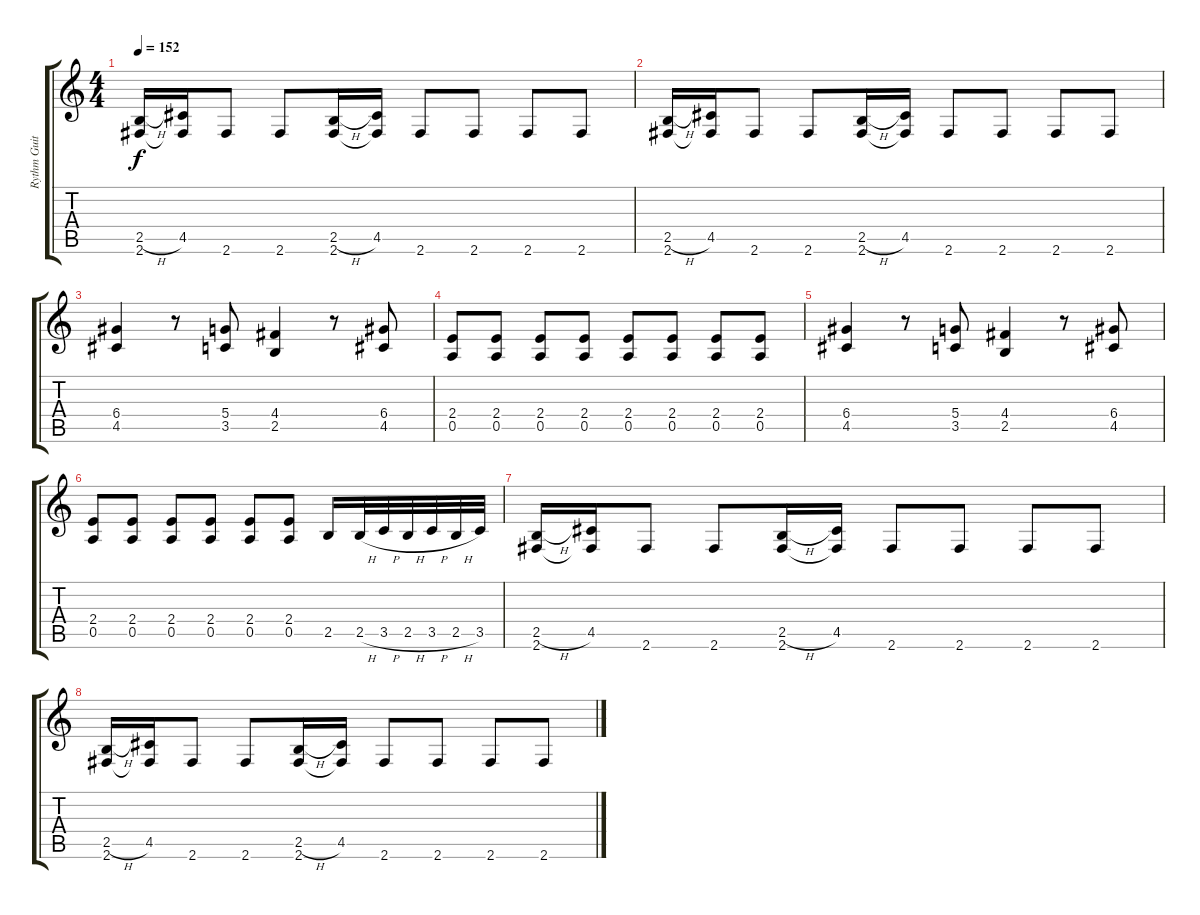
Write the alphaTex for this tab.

\track ("Rythm Guitar" "Rythm Guit") {instrument distortionguitar}
\staff {score tabs}
\tuning (E4 B3 G3 D3 A2 E2) {hide}
\ts (4 4)
\tempo 152
\clef g2
\ks c
(2.5{h} 2.6).16{dy f} (4.5 2.6{t}).16 2.6.8 2.6.8 (2.5{h} 2.6).16 (4.5 2.6{t}).16 2.6.8 2.6.8 2.6.8 2.6.8 |
(2.5{h} 2.6).16 (4.5 2.6{t}).16 2.6.8 2.6.8 (2.5{h} 2.6).16 (4.5 2.6{t}).16 2.6.8 2.6.8 2.6.8 2.6.8 |
(6.4 4.5).4 r.8 (5.4 3.5).8 (4.4 2.5).4 r.8 (6.4 4.5).8 |
(2.4 0.5).8 (2.4 0.5).8 (2.4 0.5).8 (2.4 0.5).8 (2.4 0.5).8 (2.4 0.5).8 (2.4 0.5).8 (2.4 0.5).8 |
(6.4 4.5).4 r.8 (5.4 3.5).8 (4.4 2.5).4 r.8 (6.4 4.5).8 |
(2.4 0.5).8 (2.4 0.5).8 (2.4 0.5).8 (2.4 0.5).8 (2.4 0.5).8 (2.4 0.5).8 2.5.16 2.5{h}.32 3.5{h}.32 2.5{h}.32 3.5{h}.32 2.5{h}.32 3.5.32 |
(2.5{h} 2.6).16 (4.5 2.6{t}).16 2.6.8 2.6.8 (2.5{h} 2.6).16 (4.5 2.6{t}).16 2.6.8 2.6.8 2.6.8 2.6.8 |
(2.5{h} 2.6).16 (4.5 2.6{t}).16 2.6.8 2.6.8 (2.5{h} 2.6).16 (4.5 2.6{t}).16 2.6.8 2.6.8 2.6.8 2.6.8
